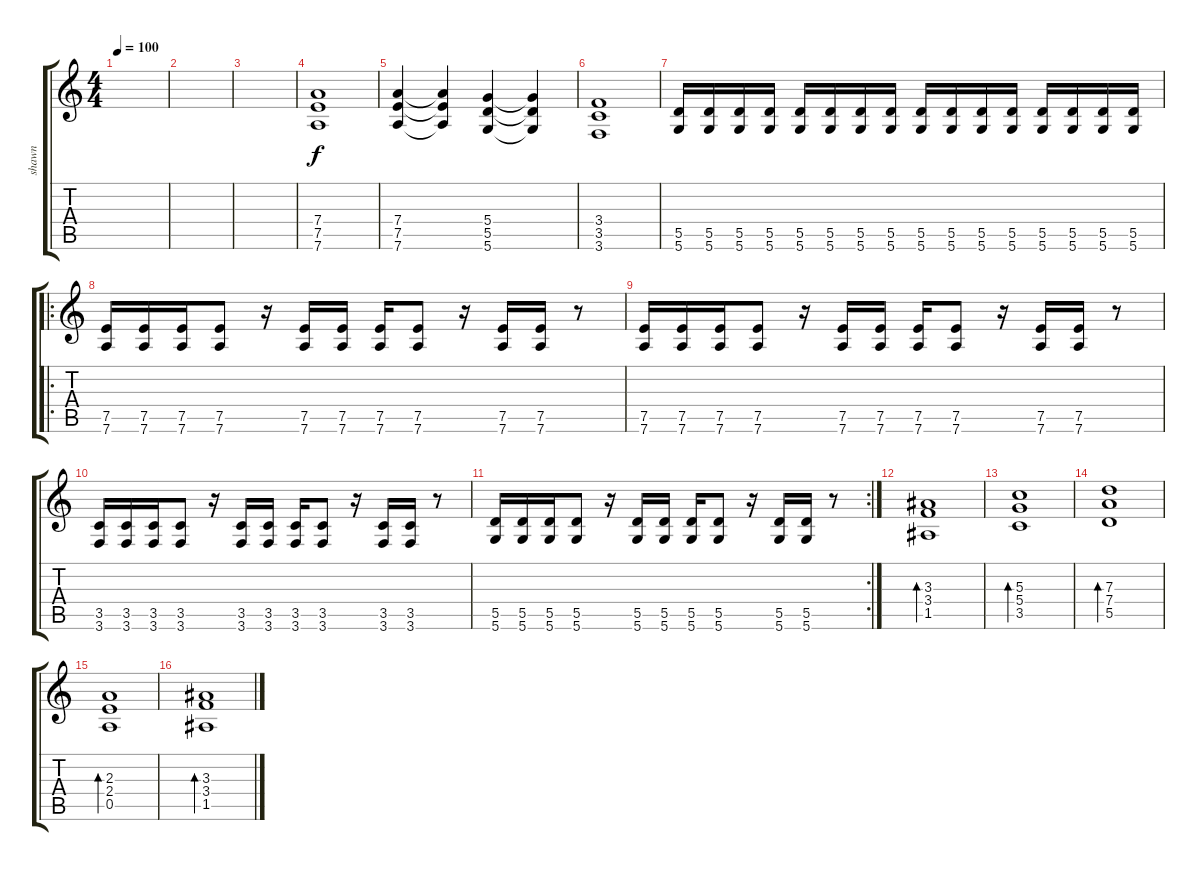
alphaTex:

\track ("shawn" "shawn") {instrument distortionguitar}
\staff {score tabs}
\tuning (E4 B3 G3 D3 A2 D2) {hide}
\ts (4 4)
\tempo 100
\clef g2
\ks c
|
|
|
(7.4 7.5 7.6).1 |
(7.4 7.5 7.6).4 (7.4{t} 7.5{t} 7.6{t}).4 (5.4 5.5 5.6).4 (5.4{t} 5.5{t} 5.6{t}).4 |
(3.4 3.5 3.6).1 |
(5.5 5.6).16 (5.5 5.6).16 (5.5 5.6).16 (5.5 5.6).16 (5.5 5.6).16 (5.5 5.6).16 (5.5 5.6).16 (5.5 5.6).16 (5.5 5.6).16 (5.5 5.6).16 (5.5 5.6).16 (5.5 5.6).16 (5.5 5.6).16 (5.5 5.6).16 (5.5 5.6).16 (5.5 5.6).16 |
\ro
(7.5 7.6).16 (7.5 7.6).16 (7.5 7.6).16 (7.5 7.6).8 r.16 (7.5 7.6).16 (7.5 7.6).16 (7.5 7.6).16 (7.5 7.6).8 r.16 (7.5 7.6).16 (7.5 7.6).16 r.8 |
(7.5 7.6).16 (7.5 7.6).16 (7.5 7.6).16 (7.5 7.6).8 r.16 (7.5 7.6).16 (7.5 7.6).16 (7.5 7.6).16 (7.5 7.6).8 r.16 (7.5 7.6).16 (7.5 7.6).16 r.8 |
(3.5 3.6).16 (3.5 3.6).16 (3.5 3.6).16 (3.5 3.6).8 r.16 (3.5 3.6).16 (3.5 3.6).16 (3.5 3.6).16 (3.5 3.6).8 r.16 (3.5 3.6).16 (3.5 3.6).16 r.8 |
\rc 2
(5.5 5.6).16 (5.5 5.6).16 (5.5 5.6).16 (5.5 5.6).8 r.16 (5.5 5.6).16 (5.5 5.6).16 (5.5 5.6).16 (5.5 5.6).8 r.16 (5.5 5.6).16 (5.5 5.6).16 r.8 |
(3.3 3.4 1.5).1{bd 480 instrument electricguitarjazz} |
(5.3 5.4 3.5).1{bd 480} |
(7.3 7.4 5.5).1{bd 480} |
(2.3 2.4 0.5).1{bd 480} |
(3.3 3.4 1.5).1{bd 480}
